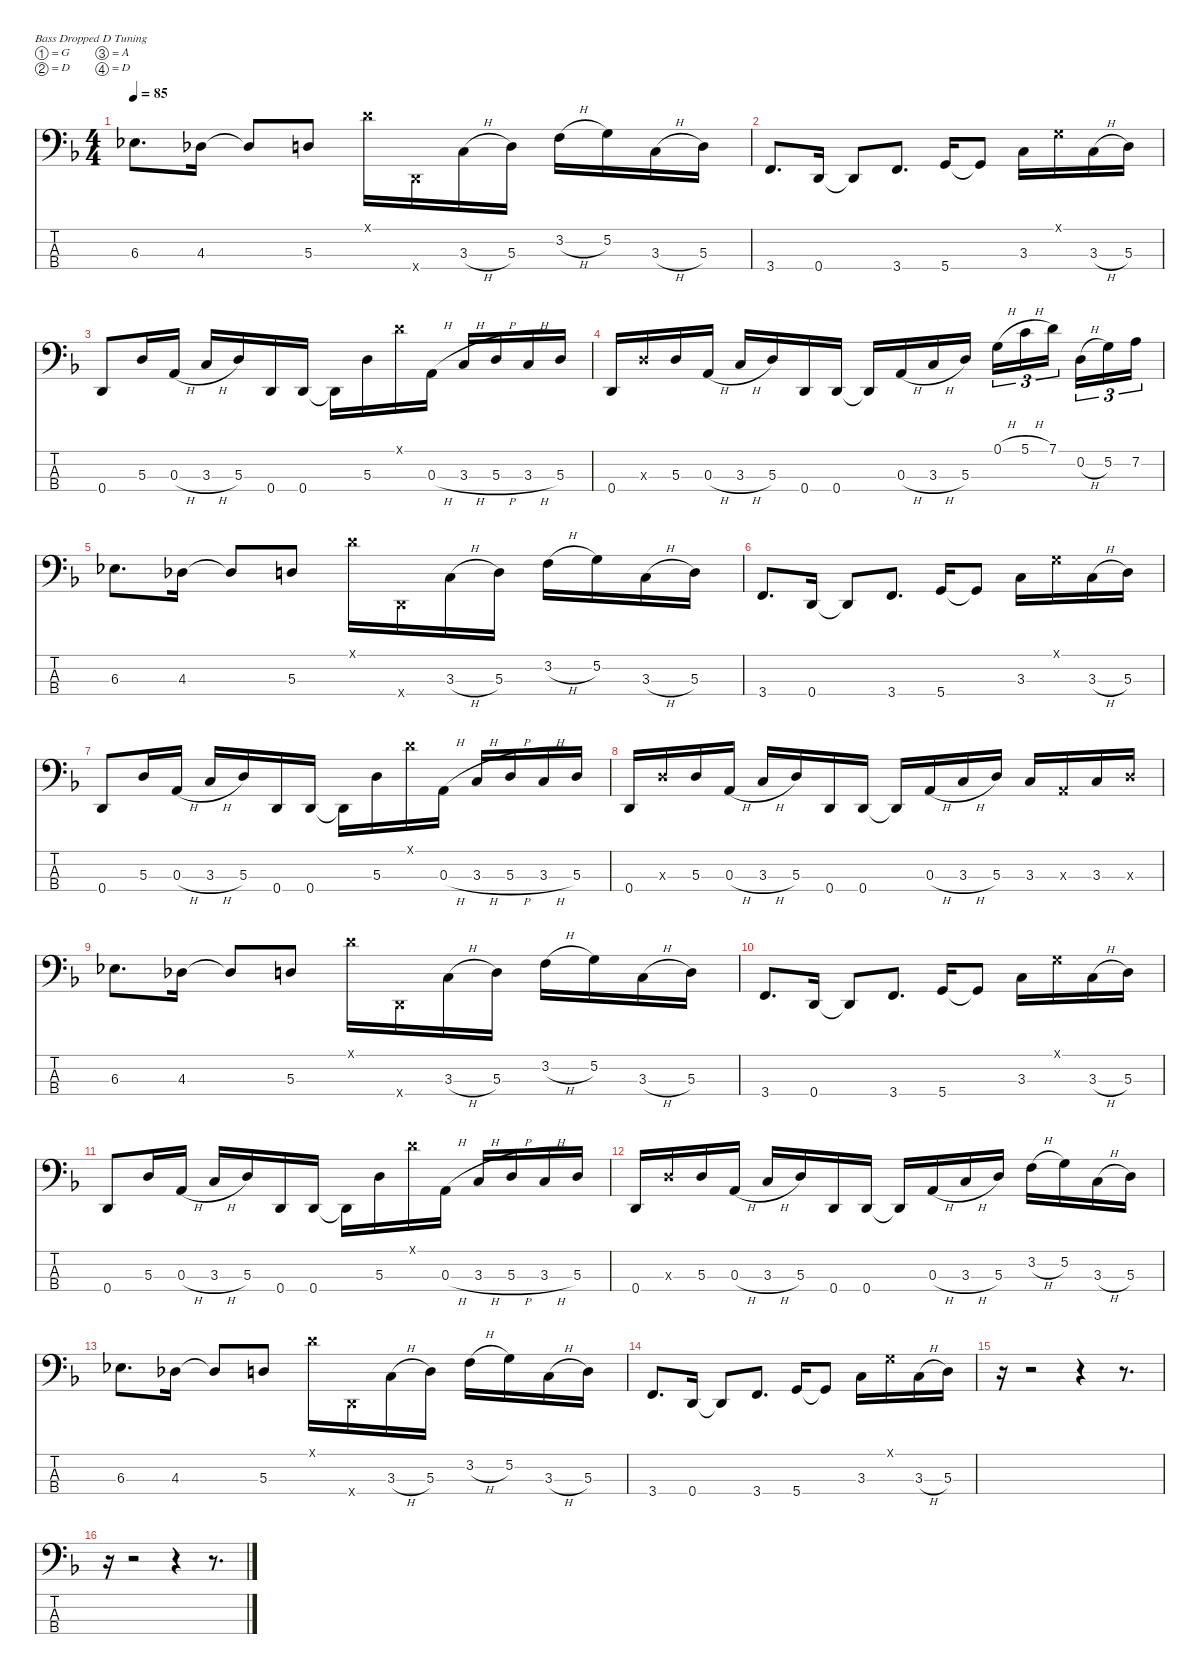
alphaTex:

\defaultSystemsLayout 4
\hideDynamics
\bracketExtendMode nobrackets
\singleTrackTrackNamePolicy hidden
\multiTrackTrackNamePolicy hidden
\firstSystemTrackNameMode fullname
\firstSystemTrackNameOrientation horizontal
\otherSystemsTrackNameOrientation horizontal
\track ("Martin Mendez - El. Bass #2" "el.bs.") {instrument slapbass2}
\staff {score tabs}
\tuning (G2 D2 A1 D1)
\ts (4 4)
\tempo 85
\clef f4
\ks f
6.3{acc b}.8{d dy ff beam Down} 4.3{acc b}.16{beam Down} 4.3{t acc b}.8{beam Up} 5.3{acc forcenatural}.8{beam Up} 7.1{x acc forcenatural}.16{beam Down} 0.4{x acc forcenatural}.16{beam Down} 3.3{h acc forcenatural}.16{beam Down} 5.3{acc forcenatural}.16{beam Down} 3.2{h acc forcenatural}.16{beam Down} 5.2{acc forcenatural}.16{beam Down} 3.3{h acc forcenatural}.16{beam Down} 5.3{acc forcenatural}.16{beam Down} |
3.4{acc forcenatural}.8{d beam Up} 0.4{acc forcenatural}.16{beam Up} 0.4{t acc forcenatural}.8{beam Up} 3.4{acc forcenatural}.8{d beam Up} 5.4{acc forcenatural}.16{beam Up} 5.4{t acc forcenatural}.8{beam Up} 3.3{acc forcenatural}.16{beam Down} 0.1{x acc forcenatural}.16{beam Down} 3.3{h acc forcenatural}.16{beam Down} 5.3{acc forcenatural}.16{beam Down} |
0.4{acc forcenatural}.8{beam Up} 5.3{acc forcenatural}.16{beam Up} 0.3{h acc forcenatural}.16{beam Up} 3.3{h acc forcenatural}.16{beam Up} 5.3{acc forcenatural}.16{beam Up} 0.4{acc forcenatural}.16{beam Up} 0.4{acc forcenatural}.16{beam Up} 0.4{t acc forcenatural}.16{beam Down} 5.3{acc forcenatural}.16{beam Down} 7.1{x acc forcenatural}.16{beam Down} 0.3{h acc forcenatural}.16{beam Down} 3.3{h acc forcenatural}.16{beam Up} 5.3{h acc forcenatural}.16{beam Up} 3.3{h acc forcenatural}.16{beam Up} 5.3{acc forcenatural}.16{beam Up} |
0.4{acc forcenatural}.16{beam Up} 5.3{x acc forcenatural}.16{beam Up} 5.3{acc forcenatural}.16{beam Up} 0.3{h acc forcenatural}.16{beam Up} 3.3{h acc forcenatural}.16{beam Up} 5.3{acc forcenatural}.16{beam Up} 0.4{acc forcenatural}.16{beam Up} 0.4{acc forcenatural}.16{beam Up} 0.4{t acc forcenatural}.16{beam Up} 0.3{h acc forcenatural}.16{beam Up} 3.3{h acc forcenatural}.16{beam Up} 5.3{acc forcenatural}.16{beam Up} 0.1{h acc forcenatural}.16{tu (3 2) beam Down} 5.1{h acc forcenatural}.16{tu (3 2) beam Down} 7.1{acc forcenatural}.16{tu (3 2) beam Down} 0.2{h acc forcenatural}.16{tu (3 2) beam Down} 5.2{acc forcenatural}.16{tu (3 2) beam Down} 7.2{acc forcenatural}.16{tu (3 2) beam Down} |
6.3{acc b}.8{d beam Down} 4.3{acc b}.16{beam Down} 4.3{t acc b}.8{beam Up} 5.3{acc forcenatural}.8{beam Up} 7.1{x acc forcenatural}.16{beam Down} 0.4{x acc forcenatural}.16{beam Down} 3.3{h acc forcenatural}.16{beam Down} 5.3{acc forcenatural}.16{beam Down} 3.2{h acc forcenatural}.16{beam Down} 5.2{acc forcenatural}.16{beam Down} 3.3{h acc forcenatural}.16{beam Down} 5.3{acc forcenatural}.16{beam Down} |
3.4{acc forcenatural}.8{d beam Up} 0.4{acc forcenatural}.16{beam Up} 0.4{t acc forcenatural}.8{beam Up} 3.4{acc forcenatural}.8{d beam Up} 5.4{acc forcenatural}.16{beam Up} 5.4{t acc forcenatural}.8{beam Up} 3.3{acc forcenatural}.16{beam Down} 0.1{x acc forcenatural}.16{beam Down} 3.3{h acc forcenatural}.16{beam Down} 5.3{acc forcenatural}.16{beam Down} |
0.4{acc forcenatural}.8{beam Up} 5.3{acc forcenatural}.16{beam Up} 0.3{h acc forcenatural}.16{beam Up} 3.3{h acc forcenatural}.16{beam Up} 5.3{acc forcenatural}.16{beam Up} 0.4{acc forcenatural}.16{beam Up} 0.4{acc forcenatural}.16{beam Up} 0.4{t acc forcenatural}.16{beam Down} 5.3{acc forcenatural}.16{beam Down} 7.1{x acc forcenatural}.16{beam Down} 0.3{h acc forcenatural}.16{beam Down} 3.3{h acc forcenatural}.16{beam Up} 5.3{h acc forcenatural}.16{beam Up} 3.3{h acc forcenatural}.16{beam Up} 5.3{acc forcenatural}.16{beam Up} |
0.4{acc forcenatural}.16{beam Up} 5.3{x acc forcenatural}.16{beam Up} 5.3{acc forcenatural}.16{beam Up} 0.3{h acc forcenatural}.16{beam Up} 3.3{h acc forcenatural}.16{beam Up} 5.3{acc forcenatural}.16{beam Up} 0.4{acc forcenatural}.16{beam Up} 0.4{acc forcenatural}.16{beam Up} 0.4{t acc forcenatural}.16{beam Up} 0.3{h acc forcenatural}.16{beam Up} 3.3{h acc forcenatural}.16{beam Up} 5.3{acc forcenatural}.16{beam Up} 3.3{acc forcenatural}.16{beam Up} 0.3{x acc forcenatural}.16{beam Up} 3.3{acc forcenatural}.16{beam Up} 5.3{x acc forcenatural}.16{beam Up} |
6.3{acc b}.8{d beam Down} 4.3{acc b}.16{beam Down} 4.3{t acc b}.8{beam Up} 5.3{acc forcenatural}.8{beam Up} 7.1{x acc forcenatural}.16{beam Down} 0.4{x acc forcenatural}.16{beam Down} 3.3{h acc forcenatural}.16{beam Down} 5.3{acc forcenatural}.16{beam Down} 3.2{h acc forcenatural}.16{beam Down} 5.2{acc forcenatural}.16{beam Down} 3.3{h acc forcenatural}.16{beam Down} 5.3{acc forcenatural}.16{beam Down} |
3.4{acc forcenatural}.8{d beam Up} 0.4{acc forcenatural}.16{beam Up} 0.4{t acc forcenatural}.8{beam Up} 3.4{acc forcenatural}.8{d beam Up} 5.4{acc forcenatural}.16{beam Up} 5.4{t acc forcenatural}.8{beam Up} 3.3{acc forcenatural}.16{beam Down} 0.1{x acc forcenatural}.16{beam Down} 3.3{h acc forcenatural}.16{beam Down} 5.3{acc forcenatural}.16{beam Down} |
0.4{acc forcenatural}.8{beam Up} 5.3{acc forcenatural}.16{beam Up} 0.3{h acc forcenatural}.16{beam Up} 3.3{h acc forcenatural}.16{beam Up} 5.3{acc forcenatural}.16{beam Up} 0.4{acc forcenatural}.16{beam Up} 0.4{acc forcenatural}.16{beam Up} 0.4{t acc forcenatural}.16{beam Down} 5.3{acc forcenatural}.16{beam Down} 7.1{x acc forcenatural}.16{beam Down} 0.3{h acc forcenatural}.16{beam Down} 3.3{h acc forcenatural}.16{beam Up} 5.3{h acc forcenatural}.16{beam Up} 3.3{h acc forcenatural}.16{beam Up} 5.3{acc forcenatural}.16{beam Up} |
0.4{acc forcenatural}.16{beam Up} 5.3{x acc forcenatural}.16{beam Up} 5.3{acc forcenatural}.16{beam Up} 0.3{h acc forcenatural}.16{beam Up} 3.3{h acc forcenatural}.16{beam Up} 5.3{acc forcenatural}.16{beam Up} 0.4{acc forcenatural}.16{beam Up} 0.4{acc forcenatural}.16{beam Up} 0.4{t acc forcenatural}.16{beam Up} 0.3{h acc forcenatural}.16{beam Up} 3.3{h acc forcenatural}.16{beam Up} 5.3{acc forcenatural}.16{beam Up} 3.2{h acc forcenatural}.16{dy f beam Down} 5.2{acc forcenatural}.16{beam Down} 3.3{h acc forcenatural}.16{beam Down} 5.3{acc forcenatural}.16{beam Down} |
6.3{acc b}.8{d dy ff beam Down} 4.3{acc b}.16{beam Down} 4.3{t acc b}.8{beam Up} 5.3{acc forcenatural}.8{beam Up} 7.1{x acc forcenatural}.16{beam Down} 0.4{x acc forcenatural}.16{beam Down} 3.3{h acc forcenatural}.16{beam Down} 5.3{acc forcenatural}.16{beam Down} 3.2{h acc forcenatural}.16{beam Down} 5.2{acc forcenatural}.16{beam Down} 3.3{h acc forcenatural}.16{beam Down} 5.3{acc forcenatural}.16{beam Down} |
3.4{acc forcenatural}.8{d beam Up} 0.4{acc forcenatural}.16{beam Up} 0.4{t acc forcenatural}.8{beam Up} 3.4{acc forcenatural}.8{d beam Up} 5.4{acc forcenatural}.16{beam Up} 5.4{t acc forcenatural}.8{beam Up} 3.3{acc forcenatural}.16{beam Down} 0.1{x acc forcenatural}.16{beam Down} 3.3{h acc forcenatural}.16{beam Down} 5.3{acc forcenatural}.16{beam Down} |
r.16{beam Down} r.2{beam Down} r.4{beam Down} r.8{d beam Down} |
r.16{beam Down} r.2{beam Down} r.4{beam Down} r.8{d beam Down}
